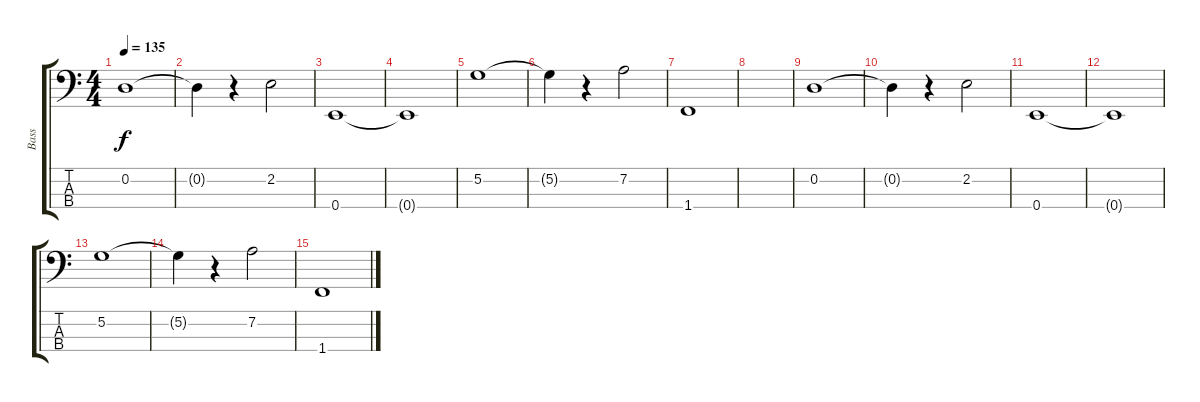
\track ("Bass" "Bass") {instrument electricbassfinger}
\staff {score tabs}
\tuning (G2 D2 A1 E1) {hide}
\ts (4 4)
\tempo 135
\clef f4
\ks c
0.2.1{dy f} |
0.2{t}.4 r.4 2.2.2 |
0.4.1 |
0.4{t}.1 |
5.2.1 |
5.2{t}.4 r.4 7.2.2 |
1.4.1 |
|
0.2.1 |
0.2{t}.4 r.4 2.2.2 |
0.4.1 |
0.4{t}.1 |
5.2.1 |
5.2{t}.4 r.4 7.2.2 |
1.4.1
